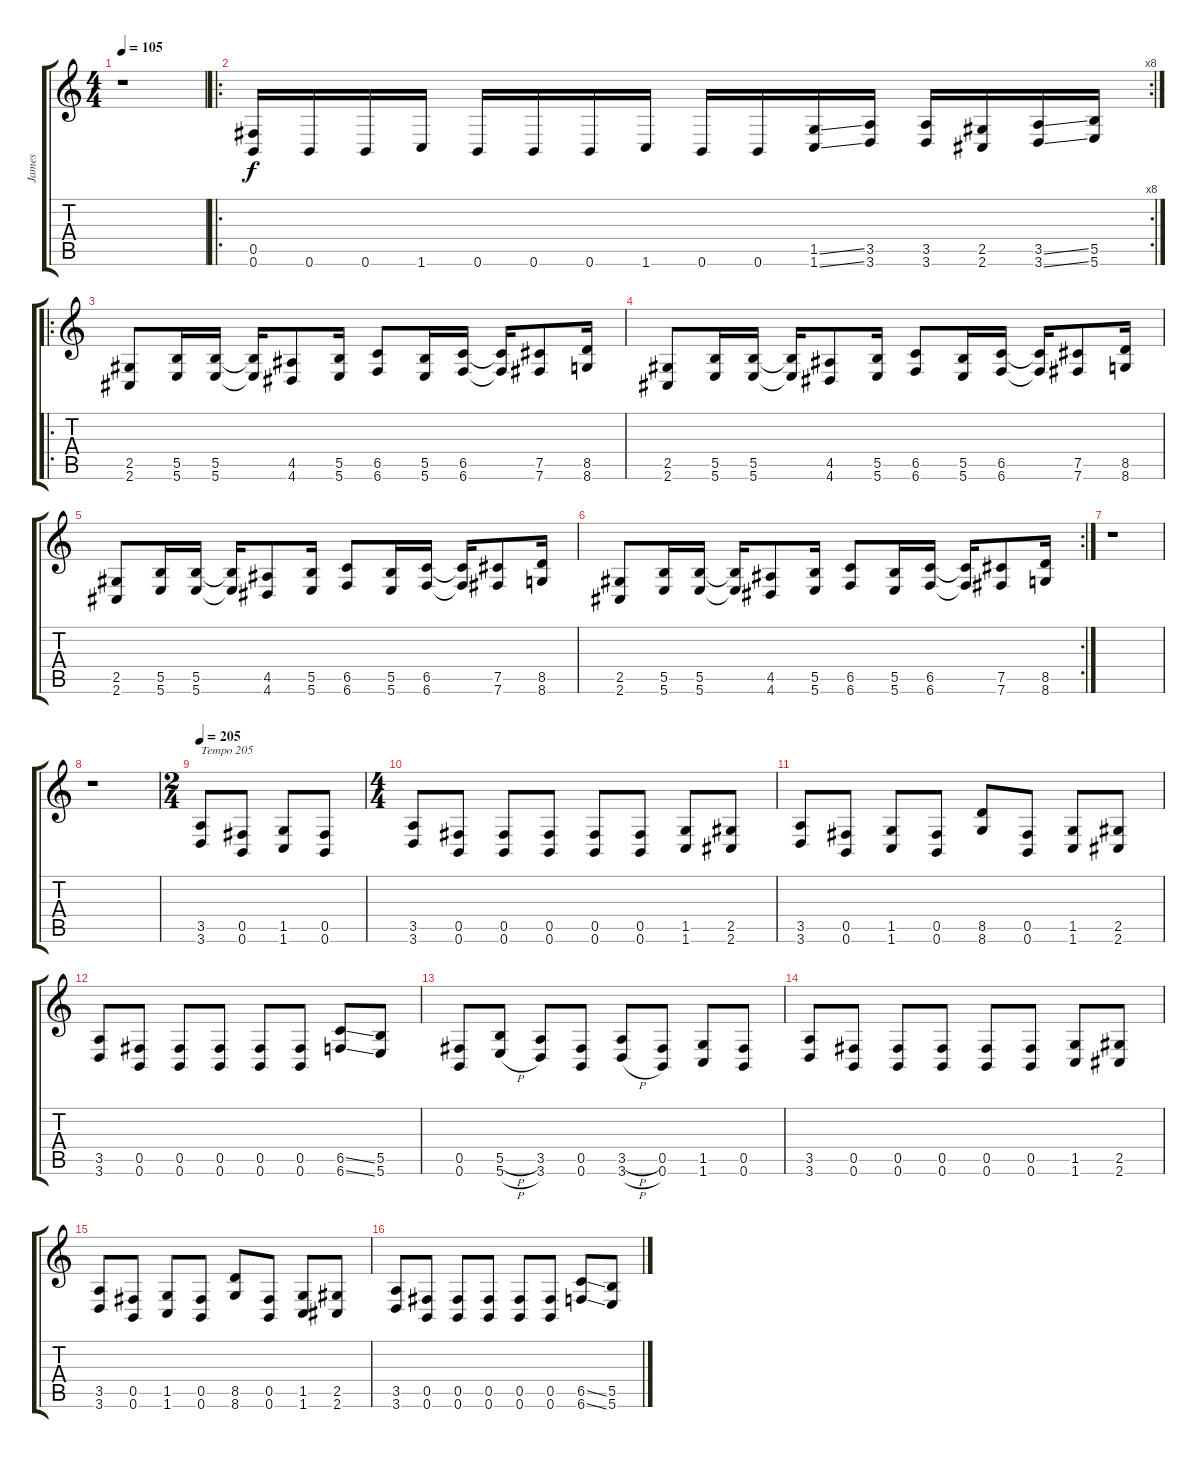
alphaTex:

\track ("James" "James") {instrument distortionguitar}
\staff {score tabs}
\tuning (Db4 Ab3 E3 B2 Gb2 B1) {hide}
\ts (4 4)
\tempo 105
\clef g2
\ks c
r.1{dy f} |
\ro
\rc 8
(0.5 0.6).16 0.6.16 0.6.16 1.6.16 0.6.16 0.6.16 0.6.16 1.6.16 0.6.16 0.6.16 (1.5{ss} 1.6{ss}).16 (3.5 3.6).16 (3.5 3.6).16 (2.5 2.6).16 (3.5{ss} 3.6{ss}).16 (5.5 5.6).16 |
\ro
(2.5 2.6).8 (5.5 5.6).16 (5.5 5.6).16 (5.5{t} 5.6{t}).16 (4.5 4.6).8 (5.5 5.6).16 (6.5 6.6).8 (5.5 5.6).16 (6.5 6.6).16 (6.5{t} 6.6{t}).16 (7.5 7.6).8 (8.5 8.6).16 |
(2.5 2.6).8 (5.5 5.6).16 (5.5 5.6).16 (5.5{t} 5.6{t}).16 (4.5 4.6).8 (5.5 5.6).16 (6.5 6.6).8 (5.5 5.6).16 (6.5 6.6).16 (6.5{t} 6.6{t}).16 (7.5 7.6).8 (8.5 8.6).16 |
(2.5 2.6).8 (5.5 5.6).16 (5.5 5.6).16 (5.5{t} 5.6{t}).16 (4.5 4.6).8 (5.5 5.6).16 (6.5 6.6).8 (5.5 5.6).16 (6.5 6.6).16 (6.5{t} 6.6{t}).16 (7.5 7.6).8 (8.5 8.6).16 |
\rc 2
(2.5 2.6).8 (5.5 5.6).16 (5.5 5.6).16 (5.5{t} 5.6{t}).16 (4.5 4.6).8 (5.5 5.6).16 (6.5 6.6).8 (5.5 5.6).16 (6.5 6.6).16 (6.5{t} 6.6{t}).16 (7.5 7.6).8 (8.5 8.6).16 |
r.1 |
r.1 |
\ts (2 4)
\tempo 205
(3.5 3.6).8{txt "Tempo 205"} (0.5 0.6).8 (1.5 1.6).8 (0.5 0.6).8 |
\ts (4 4)
(3.5 3.6).8 (0.5 0.6).8 (0.5 0.6).8 (0.5 0.6).8 (0.5 0.6).8 (0.5 0.6).8 (1.5 1.6).8 (2.5 2.6).8 |
(3.5 3.6).8 (0.5 0.6).8 (1.5 1.6).8 (0.5 0.6).8 (8.5 8.6).8 (0.5 0.6).8 (1.5 1.6).8 (2.5 2.6).8 |
(3.5 3.6).8 (0.5 0.6).8 (0.5 0.6).8 (0.5 0.6).8 (0.5 0.6).8 (0.5 0.6).8 (6.5{ss} 6.6{ss}).8 (5.5 5.6).8 |
(0.5 0.6).8 (5.5{h} 5.6{h}).8 (3.5 3.6).8 (0.5 0.6).8 (3.5{h} 3.6{h}).8 (0.5 0.6).8 (1.5 1.6).8 (0.5 0.6).8 |
(3.5 3.6).8 (0.5 0.6).8 (0.5 0.6).8 (0.5 0.6).8 (0.5 0.6).8 (0.5 0.6).8 (1.5 1.6).8 (2.5 2.6).8 |
(3.5 3.6).8 (0.5 0.6).8 (1.5 1.6).8 (0.5 0.6).8 (8.5 8.6).8 (0.5 0.6).8 (1.5 1.6).8 (2.5 2.6).8 |
(3.5 3.6).8 (0.5 0.6).8 (0.5 0.6).8 (0.5 0.6).8 (0.5 0.6).8 (0.5 0.6).8 (6.5{ss} 6.6{ss}).8 (5.5 5.6).8
